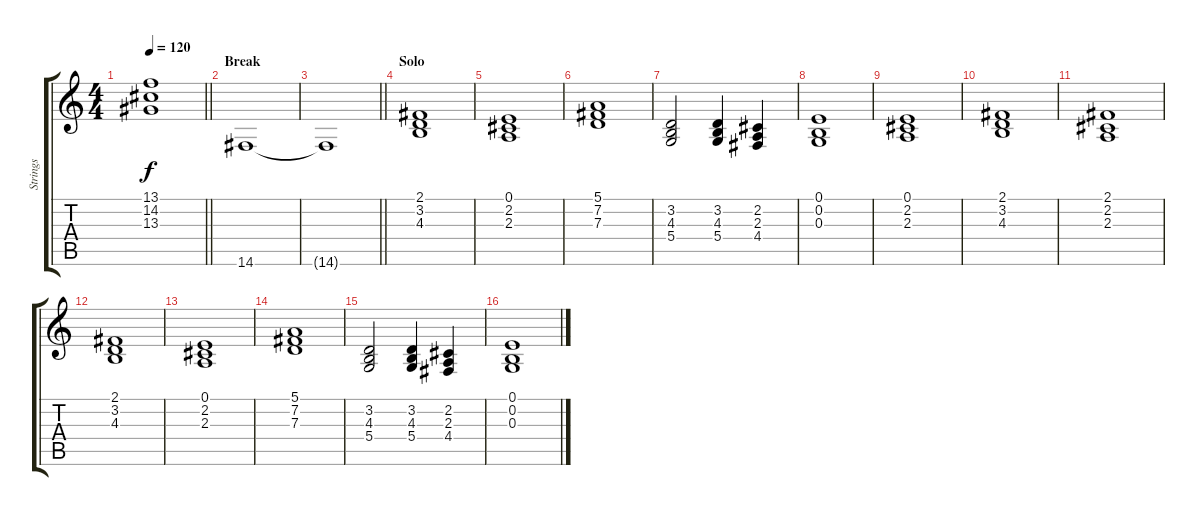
\track ("Strings" "Strings") {instrument stringensemble1}
\staff {score tabs}
\tuning (E4 B3 G3 D3 A2 E2) {hide}
\ts (4 4)
\tempo 120
\clef g2
\barLineRight lightlight
\ks c
(13.1 14.2 13.3).1{dy f} |
\section ("" "Break")
14.6.1 |
\barLineRight lightlight
14.6{t}.1 |
\section ("" "Solo")
(2.1 3.2 4.3).1 |
(0.1 2.2 2.3).1 |
(5.1 7.2 7.3).1 |
(3.2 4.3 5.4).2 (3.2 4.3 5.4).4 (2.2 2.3 4.4).4 |
(0.1 0.2 0.3).1 |
(0.1 2.2 2.3).1 |
(2.1 3.2 4.3).1 |
(2.1 2.2 2.3).1 |
(2.1 3.2 4.3).1 |
(0.1 2.2 2.3).1 |
(5.1 7.2 7.3).1 |
(3.2 4.3 5.4).2 (3.2 4.3 5.4).4 (2.2 2.3 4.4).4 |
(0.1 0.2 0.3).1
